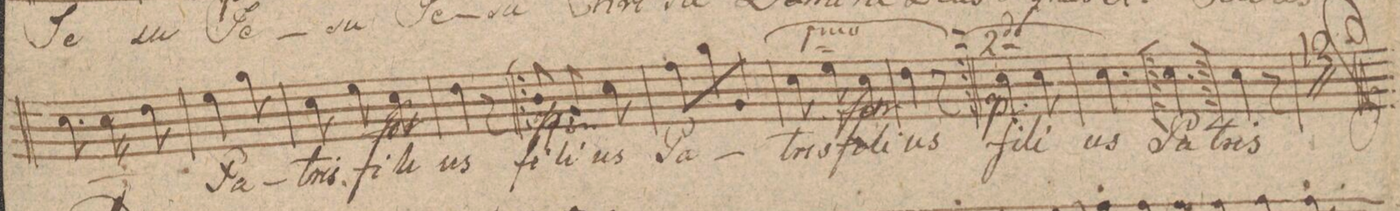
**kern	**text	**dynam
*I"Baſso.	*	*
*clefF4	*	*
*k[f#c#g#d#]	*	*
*M3/8	*	*
*	*ij	*
8.E\	Fi-	.
16E\K	-li-	.
8F#\	-us	.
=99	=99	=99
*	*Xij	*
4G#\	Pa-	.
8B\	.	.
=100	=100	=100
8E\	-tris	.
8G#\	fi-	.
8E\	-li-	f
=101	=101	=101
4F#\	-us	.
8r	.	.
=102	=102	=102
8D#/	fi-	p
8BB/	-li-	.
8E\	-us	.
=103	=103	=103
8A\L	Pa-	.
8B\	.	.
8BB/J	.	.
=104	=104	=104
8E\	-tris	.
8G#\	fi-	.
8E\	-li-	f
=105	=105	=105
4F#\	-us	.
8r	.	.
=106	=106	=106
8D#/yy	fi-	.
8BB/yy	-li-	.
8E\yy	-us	.
=107	=107	=107
8AL\yy	Pa-	.
8B\yy	.	.
8BB/Jyy	.	.
=108	=108	=108
4E\	fi-	p
8E\	-li-	.
=109	=109	=109
4.E\	-us	.
=110	=110	=110
4.E\	Pa-	.
=111	=111	=111
4.Eyy\	.	.
=112	=112	=112
4E\	-tris	.
8r	.	.
=113	=113	=113
4.r	.	.
=114	=114	=114
4.r	.	.
=115	=115	=115
4.r	.	.
=116	=116	=116
4.r	.	.
=117	=117	=117
4.r	.	.
=118	=118	=118
4.r	.	.
=119	=119	=119
4.r	.	.
=120	=120	=120
4.r	.	.
=121	=121	=121
4.r	.	.
=122	=122	=122
4.r	.	.
=123	=123	=123
4.r	.	.
=124	=124	=124
4.r	.	.
=125||	=125||	=125||
*M4/4	*	*
*met(c)	*	*
*mmet(c)	*	*
*-	*-	*-
